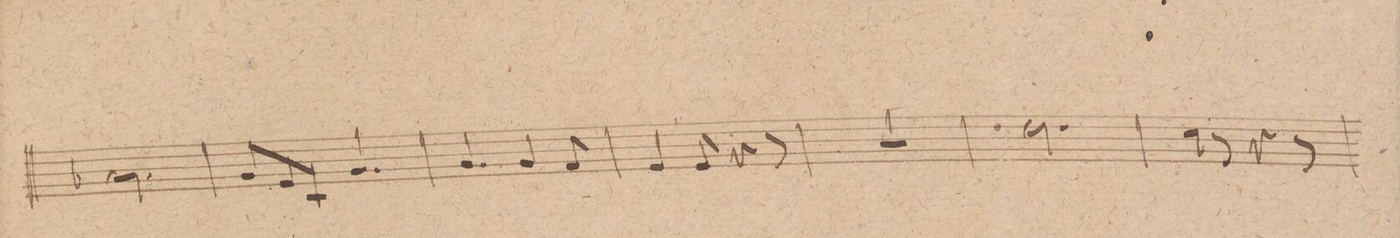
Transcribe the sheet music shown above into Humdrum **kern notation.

**kern	**dynam
*I"Clarinetto in A	*
*clefG2	*
*k[f#c#g#]	*
*M6/8	*
2.f\	.
=126	=126
8e/L	.
8c#/	.
8A/J	.
4.e/	.
=127	=127
4.e/	.
4e/	.
8d/	.
=128	=128
4c#/	.
8c#/	.
4r	.
8r	.
=129	=129
2.r	.
=130	=130
2.b\	.
=131	=131
4a\	.
8r	.
4r	.
8r	.
=132	=132
*-	*-
